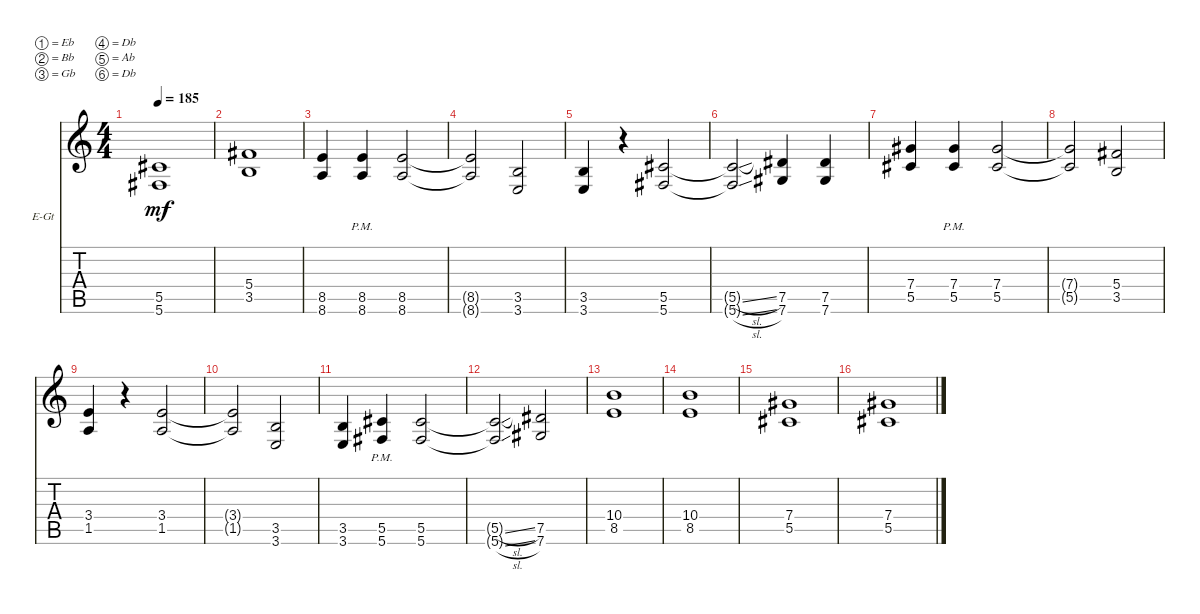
\defaultSystemsLayout 4
\bracketExtendMode nobrackets
\firstSystemTrackNameOrientation horizontal
\otherSystemsTrackNameOrientation horizontal
\track ("Electric Guitar" "E-Gt") {instrument overdrivenguitar}
\staff {score tabs}
\tuning (Eb4 Bb3 Gb3 Db3 Ab2 Db2)
\ts (4 4)
\tempo 185
\clef g2
\scale
0.333333
\ks c
(5.6 5.5).1{dy mf} |
\scale
0.333333 (3.5 5.4).1 |
\scale
0.333333 (8.6 8.5).4 (8.5{pm} 8.6{pm}).4 (8.5 8.6).2 |
\scale
0.333333 (8.6{t} 8.5{t}).2 (3.5 3.6).2 |
\scale
0.333333 (3.6 3.5).4 r.4 (5.6 5.5).2 |
\scale
0.333333 (5.6{sl t} 5.5{sl t}).2 (7.5 7.6).4 (7.5 7.6).4 |
\scale
0.333333 (5.5 7.4).4 (5.5{pm} 7.4{pm}).4 (5.5 7.4).2 |
\scale
0.333333 (5.5{t} 7.4{t}).2 (3.5 5.4).2 |
\scale
0.333333 (1.5 3.4).4 r.4 (1.5 3.4).2 |
\scale
0.333333 (1.5{t} 3.4{t}).2 (3.5 3.6).2 |
\scale
0.333333 (3.6 3.5).4 (5.5{pm} 5.6{pm}).4 (5.6 5.5).2 |
\scale
0.333333 (5.6{sl t} 5.5{sl t}).2 (7.5 7.6).2 |
\scale
0.333333 (8.5 10.4).1 |
\scale
0.333333 (8.5 10.4).1 |
\scale
0.333333 (5.5 7.4).1 |
\scale
0.333333 (5.5 7.4).1
